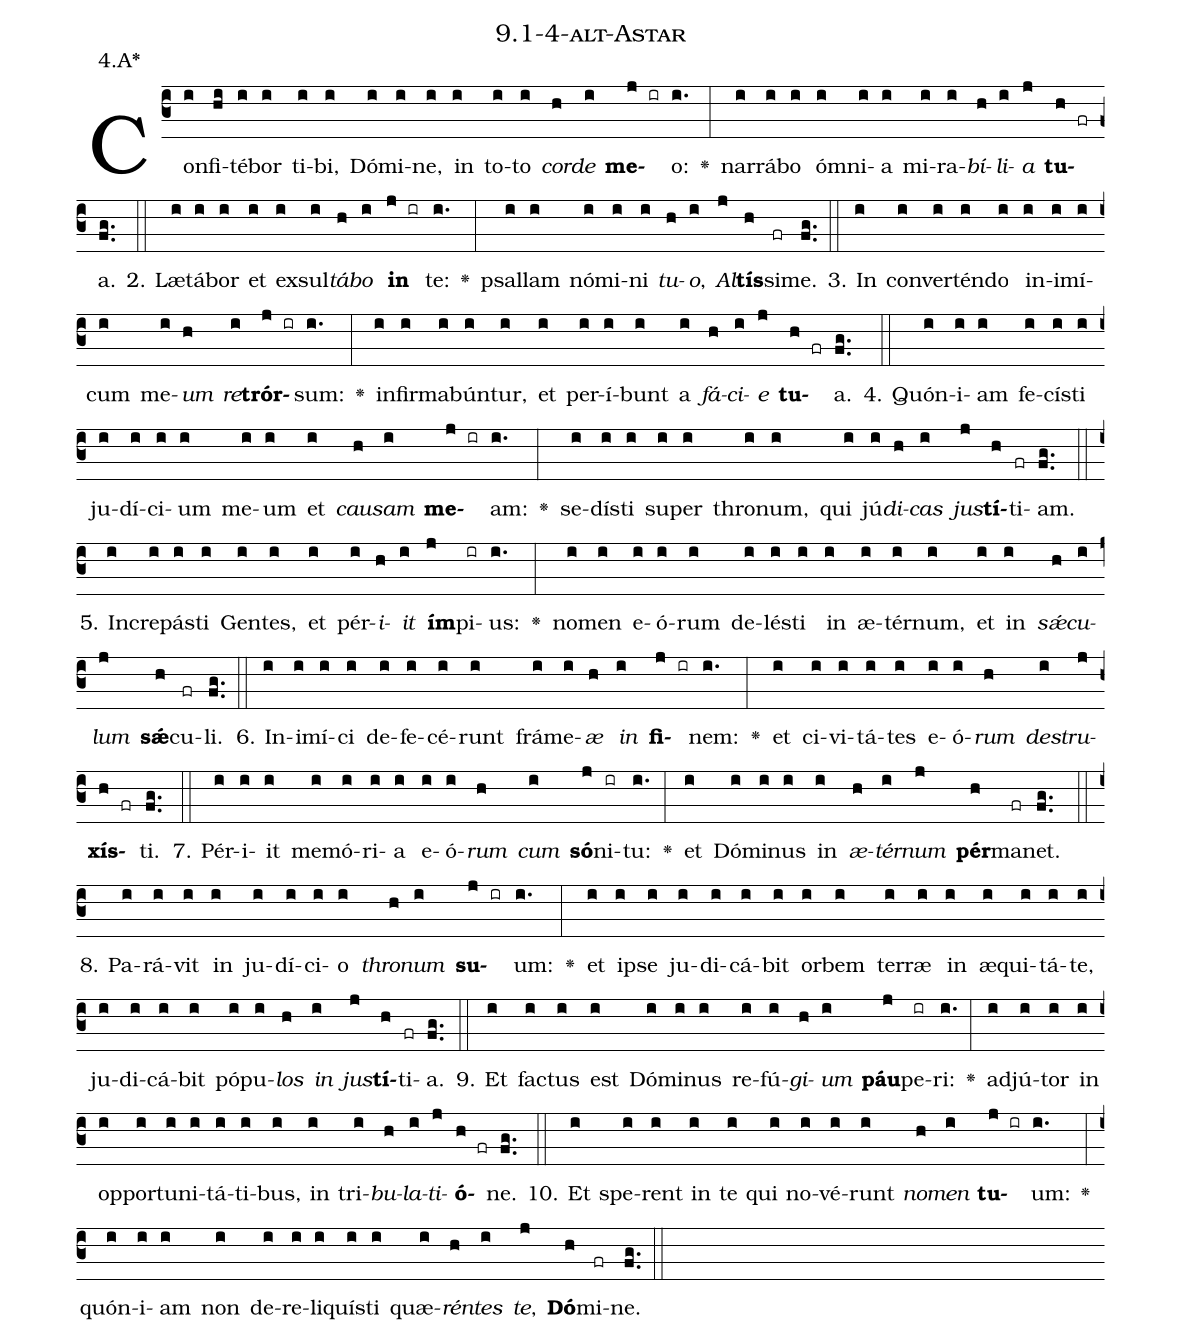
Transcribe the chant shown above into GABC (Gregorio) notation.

name: 9.1-4-alt-Astar;
annotation: 4.A*;
%%
(c3)Con(i)fi(hi)té(i)bor(i) ti(i)bi,(i) Dó(i)mi(i)ne,(i) in(i) to(i)to(i) <i>cor</i>(h)<i>de</i>(i) <b>me</b>(j ir)o:(i.) <v>\greheightstar</v>(:) nar(i)rá(i)bo(i) óm(i)ni(i)a(i) mi(i)ra(i)<i>bí</i>(h)<i>li</i>(i)<i>a</i>(j) <b>tu</b>(h fr)a.(fg..) (::)
2. Læ(i)tá(i)bor(i) et(i) ex(i)sul(i)<i>tá</i>(h)<i>bo</i>(i) <b>in</b>(j ir) te:(i.) <v>\greheightstar</v>(:) psal(i)lam(i) nó(i)mi(i)ni(i) <i>tu</i>(h)<i>o</i>,(i) <i>Al</i>(j)<b>tís</b>(h)si(fr)me.(fg..) (::)
3. In(i) con(i)ver(i)tén(i)do(i) in(i)i(i)mí(i)cum(i) me(i)<i>um</i>(h) <i>re</i>(i)<b>trór</b>(j ir)sum:(i.) <v>\greheightstar</v>(:) in(i)fir(i)ma(i)bún(i)tur,(i) et(i) per(i)í(i)bunt(i) a(i) <i>fá</i>(h)<i>ci</i>(i)<i>e</i>(j) <b>tu</b>(h fr)a.(fg..) (::)
4. Quón(i)i(i)am(i) fe(i)cís(i)ti(i) ju(i)dí(i)ci(i)um(i) me(i)um(i) et(i) <i>cau</i>(h)<i>sam</i>(i) <b>me</b>(j ir)am:(i.) <v>\greheightstar</v>(:) se(i)dís(i)ti(i) su(i)per(i) thro(i)num,(i) qui(i) jú(i)<i>di</i>(h)<i>cas</i>(i) <i>jus</i>(j)<b>tí</b>(h)ti(fr)am.(fg..) (::)
5. In(i)cre(i)pás(i)ti(i) Gen(i)tes,(i) et(i) pér(i)<i>i</i>(h)<i>it</i>(i) <b>ím</b>(j)pi(ir)us:(i.) <v>\greheightstar</v>(:) no(i)men(i) e(i)ó(i)rum(i) de(i)lés(i)ti(i) in(i) æ(i)tér(i)num,(i) et(i) in(i) <i>sǽ</i>(h)<i>cu</i>(i)<i>lum</i>(j) <b>sǽ</b>(h)cu(fr)li.(fg..) (::)
6. In(i)i(i)mí(i)ci(i) de(i)fe(i)cé(i)runt(i) frá(i)me(i)<i>æ</i>(h) <i>in</i>(i) <b>fi</b>(j ir)nem:(i.) <v>\greheightstar</v>(:) et(i) ci(i)vi(i)tá(i)tes(i) e(i)ó(i)<i>rum</i>(h) <i>de</i>(i)<i>stru</i>(j)<b>xís</b>(h fr)ti.(fg..) (::)
7. Pér(i)i(i)it(i) me(i)mó(i)ri(i)a(i) e(i)ó(i)<i>rum</i>(h) <i>cum</i>(i) <b>só</b>(j)ni(ir)tu:(i.) <v>\greheightstar</v>(:) et(i) Dó(i)mi(i)nus(i) in(i) <i>æ</i>(h)<i>tér</i>(i)<i>num</i>(j) <b>pér</b>(h)ma(fr)net.(fg..) (::)
8. Pa(i)rá(i)vit(i) in(i) ju(i)dí(i)ci(i)o(i) <i>thro</i>(h)<i>num</i>(i) <b>su</b>(j ir)um:(i.) <v>\greheightstar</v>(:) et(i) ip(i)se(i) ju(i)di(i)cá(i)bit(i) or(i)bem(i) ter(i)ræ(i) in(i) æ(i)qui(i)tá(i)te,(i) ju(i)di(i)cá(i)bit(i) pó(i)pu(i)<i>los</i>(h) <i>in</i>(i) <i>jus</i>(j)<b>tí</b>(h)ti(fr)a.(fg..) (::)
9. Et(i) fac(i)tus(i) est(i) Dó(i)mi(i)nus(i) re(i)fú(i)<i>gi</i>(h)<i>um</i>(i) <b>páu</b>(j)pe(ir)ri:(i.) <v>\greheightstar</v>(:) ad(i)jú(i)tor(i) in(i) op(i)por(i)tu(i)ni(i)tá(i)ti(i)bus,(i) in(i) tri(i)<i>bu</i>(h)<i>la</i>(i)<i>ti</i>(j)<b>ó</b>(h fr)ne.(fg..) (::)
10. Et(i) spe(i)rent(i) in(i) te(i) qui(i) no(i)vé(i)runt(i) <i>no</i>(h)<i>men</i>(i) <b>tu</b>(j ir)um:(i.) <v>\greheightstar</v>(:) quón(i)i(i)am(i) non(i) de(i)re(i)li(i)quís(i)ti(i) quæ(i)<i>rén</i>(h)<i>tes</i>(i) <i>te</i>,(j) <b>Dó</b>(h)mi(fr)ne.(fg..) (::)
